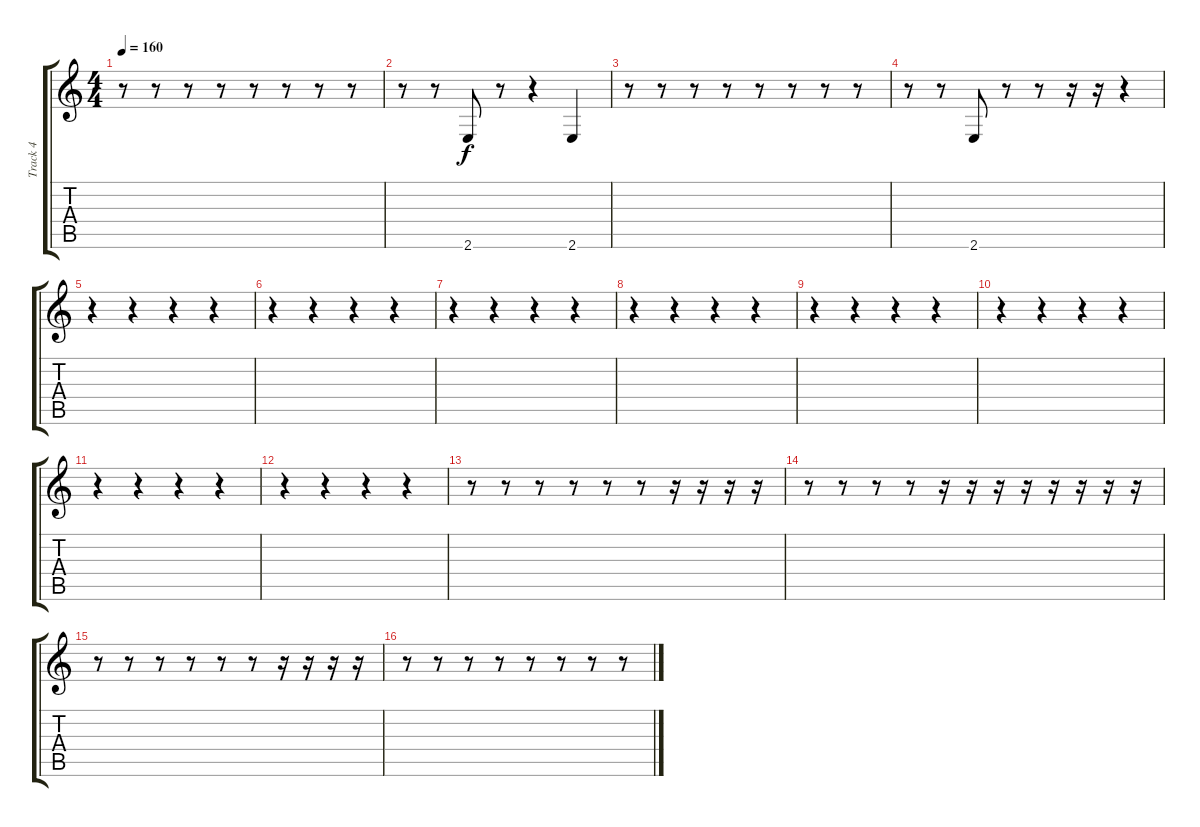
\track ("Track 4" "Track 4") {instrument electricbasspick}
\staff {score tabs}
\tuning (D4 A3 F3 C3 G2 D2) {hide}
\ts (4 4)
\tempo 160
\clef g2
\ks c
r.8{dy f} r.8 r.8 r.8 r.8 r.8 r.8 r.8 |
r.8 r.8 2.6.8 r.8 r.4 2.6.4 |
r.8 r.8 r.8 r.8 r.8 r.8 r.8 r.8 |
r.8 r.8 2.6.8 r.8 r.8 r.16 r.16 r.4 |
r.4 r.4 r.4 r.4 |
r.4 r.4 r.4 r.4 |
r.4 r.4 r.4 r.4 |
r.4 r.4 r.4 r.4 |
r.4 r.4 r.4 r.4 |
r.4 r.4 r.4 r.4 |
r.4 r.4 r.4 r.4 |
r.4 r.4 r.4 r.4 |
r.8 r.8 r.8 r.8 r.8 r.8 r.16 r.16 r.16 r.16 |
r.8 r.8 r.8 r.8 r.16 r.16 r.16 r.16 r.16 r.16 r.16 r.16 |
r.8 r.8 r.8 r.8 r.8 r.8 r.16 r.16 r.16 r.16 |
r.8 r.8 r.8 r.8 r.8 r.8 r.8 r.8
